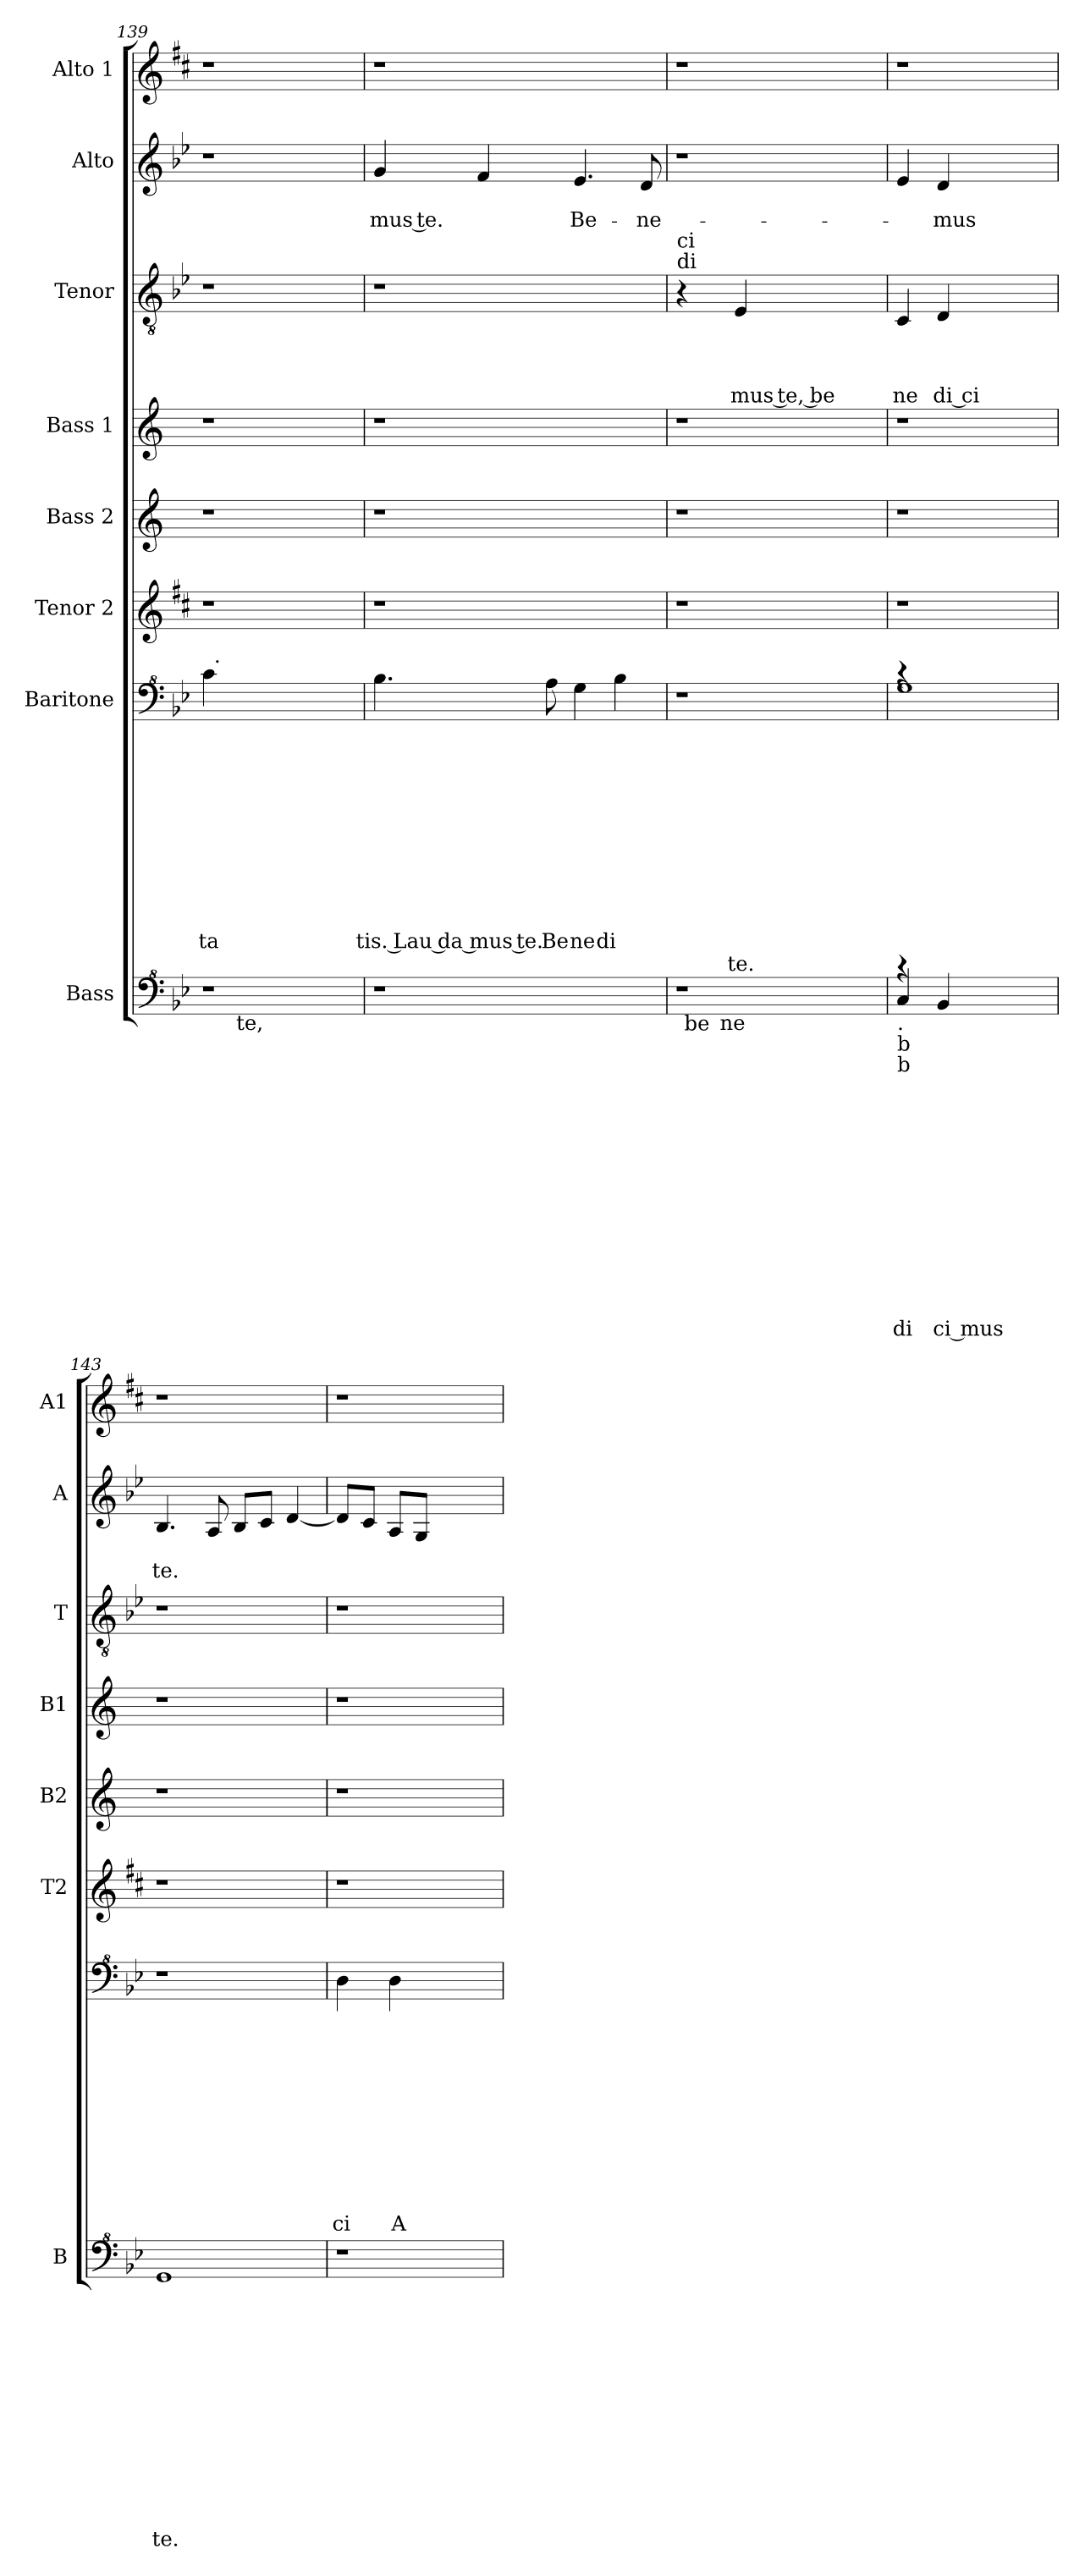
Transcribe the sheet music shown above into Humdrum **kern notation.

**kern	**text	**text	**text	**text	**text	**text	**text	**text	**text	**text	**text	**text	**text	**kern	**text	**text	**text	**text	**text	**text	**text	**text	**text	**text	**text	**kern	**kern	**kern	**kern	**text	**text	**text	**text	**kern	**text	**text	**kern
*part8	*part8	*part8	*part8	*part8	*part8	*part8	*part8	*part8	*part8	*part8	*part8	*part8	*part8	*part7	*part7	*part7	*part7	*part7	*part7	*part7	*part7	*part7	*part7	*part7	*part7	*part6	*part5	*part4	*part3	*part3	*part3	*part3	*part3	*part2	*part2	*part2	*part1
*staff8	*staff8	*staff8	*staff8	*staff8	*staff8	*staff8	*staff8	*staff8	*staff8	*staff8	*staff8	*staff8	*staff8	*staff7	*staff7	*staff7	*staff7	*staff7	*staff7	*staff7	*staff7	*staff7	*staff7	*staff7	*staff7	*staff6	*staff5	*staff4	*staff3	*staff3	*staff3	*staff3	*staff3	*staff2	*staff2	*staff2	*staff1
*I"Bass	*	*	*	*	*	*	*	*	*	*	*	*	*	*I"Baritone	*	*	*	*	*	*	*	*	*	*	*	*I"Tenor 2	*I"Bass 2	*I"Bass 1	*I"Tenor	*	*	*	*	*I"Alto	*	*	*I"Alto 1
*I'B	*	*	*	*	*	*	*	*	*	*	*	*	*	*	*	*	*	*	*	*	*	*	*	*	*	*I'T2	*I'B2	*I'B1	*I'T	*	*	*	*	*I'A	*	*	*I'A1
*clefF^4	*	*	*	*	*	*	*	*	*	*	*	*	*	*clefF^4	*	*	*	*	*	*	*	*	*	*	*	*clefG2	*clefG2	*clefG2	*clefGv2	*	*	*	*	*clefG2	*	*	*clefG2
*	*	*	*	*	*	*	*	*	*	*	*	*	*	*	*	*	*	*	*	*	*	*	*	*	*	*ITrd1c2	*	*	*ITrd1c2	*	*	*	*	*ITrd1c2	*	*	*ITrd1c2
*k[b-e-]	*	*	*	*	*	*	*	*	*	*	*	*	*	*k[b-e-]	*	*	*	*	*	*	*	*	*	*	*	*k[]	*k[]	*k[]	*k[b-e-a-d-]	*	*	*	*	*k[b-e-a-d-]	*	*	*k[]
*B-:	*	*	*	*	*	*	*	*	*	*	*	*	*	*B-:	*	*	*	*	*	*	*	*	*	*	*	*C:	*C:	*C:	*A-:	*	*	*	*	*A-:	*	*	*C:
=139	=139	=139	=139	=139	=139	=139	=139	=139	=139	=139	=139	=139	=139	=139	=139	=139	=139	=139	=139	=139	=139	=139	=139	=139	=139	=139	=139	=139	=139	=139	=139	=139	=139	=139	=139	=139	=139
!LO:TX:b:t=mus	!	!	!	!	!	!	!	!	!	!	!	!	!	!	!	!	!	!	!	!	!	!	!	!	!	!	!	!	!	!	!	!	!	!	!	!	!
!	!	!	!	!	!	!	!	!	!	!	!	!	!	!	!	!	!	!	!	!	!	!	!	!	!LO:LY:b:rj	!	!	!	!	!	!	!	!	!	!	!	!
*^	*	*	*	*	*	*	*	*	*	*	*	*	*	*^	*	*	*	*	*	*	*	*	*	*	*	*	*	*	*	*	*	*	*	*	*	*	*
1r	8ryy	.	.	.	.	.	.	.	.	.	.	.	.	.	4cc\	32ryy	.	.	.	.	.	.	.	.	.	.	ta	1r	1r	1r	1r	.	.	.	.	1r	.	.	1r
!	!	!	!	!	!	!	!	!	!	!	!	!	!	!	!	!LO:TX:a:t=.	!	!	!	!	!	!	!	!	!	!	!	!	!	!	!	!	!	!	!	!	!	!	!
.	.	.	.	.	.	.	.	.	.	.	.	.	.	.	.	2ryy	.	.	.	.	.	.	.	.	.	.	.	.	.	.	.	.	.	.	.	.	.	.	.
!	!LO:TX:b:t=te,	!	!	!	!	!	!	!	!	!	!	!	!	!	!	!	!	!	!	!	!	!	!	!	!	!	!	!	!	!	!	!	!	!	!	!	!	!	!
.	2..ryy	.	.	.	.	.	.	.	.	.	.	.	.	.	.	.	.	.	.	.	.	.	.	.	.	.	.	.	.	.	.	.	.	.	.	.	.	.	.
.	.	.	.	.	.	.	.	.	.	.	.	.	.	.	2.ryy	.	.	.	.	.	.	.	.	.	.	.	.	.	.	.	.	.	.	.	.	.	.	.	.
.	.	.	.	.	.	.	.	.	.	.	.	.	.	.	.	4...ryy	.	.	.	.	.	.	.	.	.	.	.	.	.	.	.	.	.	.	.	.	.	.	.
=140	=140	=140	=140	=140	=140	=140	=140	=140	=140	=140	=140	=140	=140	=140	=140	=140	=140	=140	=140	=140	=140	=140	=140	=140	=140	=140	=140	=140	=140	=140	=140	=140	=140	=140	=140	=140	=140	=140	=140
!	!	!	!	!	!	!	!	!	!	!	!	!	!	!	!	!	!	!	!	!	!	!	!	!	!	!	!LO:LY:b	!	!	!	!	!	!	!	!	!	!	!LO:LY:b:rj	!
*v	*v	*	*	*	*	*	*	*	*	*	*	*	*	*	*	*	*	*	*	*	*	*	*	*	*	*	*	*	*	*	*	*	*	*	*	*	*	*	*
*	*	*	*	*	*	*	*	*	*	*	*	*	*	*v	*v	*	*	*	*	*	*	*	*	*	*	*	*	*	*	*	*	*	*	*	*	*	*	*
1r	.	.	.	.	.	.	.	.	.	.	.	.	.	4.b-\	.	.	.	.	.	.	.	.	.	.	tis. Lau da mus te.	1r	1r	1r	1r	.	.	.	.	4f/	.	-mus te.	1r
.	.	.	.	.	.	.	.	.	.	.	.	.	.	.	.	.	.	.	.	.	.	.	.	.	.	.	.	.	.	.	.	.	.	4e-/	.	.	.
!	!	!	!	!	!	!	!	!	!	!	!	!	!	!	!	!	!	!	!	!	!	!	!	!	!LO:LY:b	!	!	!	!	!	!	!	!	!	!	!	!
.	.	.	.	.	.	.	.	.	.	.	.	.	.	8a\	.	.	.	.	.	.	.	.	.	.	Be	.	.	.	.	.	.	.	.	.	.	.	.
!	!	!	!	!	!	!	!	!	!	!	!	!	!	!	!	!	!	!	!	!	!	!	!	!	!LO:LY:b	!	!	!	!	!	!	!	!	!	!	!LO:LY:b	!
.	.	.	.	.	.	.	.	.	.	.	.	.	.	4g\	.	.	.	.	.	.	.	.	.	.	ne	.	.	.	.	.	.	.	.	4.d-/	.	Be-	.
!	!	!	!	!	!	!	!	!	!	!	!	!	!	!	!	!	!	!	!	!	!	!	!	!	!LO:LY:b	!	!	!	!	!	!	!	!	!	!	!	!
.	.	.	.	.	.	.	.	.	.	.	.	.	.	4b-\	.	.	.	.	.	.	.	.	.	.	di	.	.	.	.	.	.	.	.	.	.	.	.
!	!	!	!	!	!	!	!	!	!	!	!	!	!	!	!	!	!	!	!	!	!	!	!	!	!	!	!	!	!	!	!	!	!	!	!	!LO:LY:b	!
.	.	.	.	.	.	.	.	.	.	.	.	.	.	.	.	.	.	.	.	.	.	.	.	.	.	.	.	.	.	.	.	.	.	8c/	.	-ne-	.
=141	=141	=141	=141	=141	=141	=141	=141	=141	=141	=141	=141	=141	=141	=141	=141	=141	=141	=141	=141	=141	=141	=141	=141	=141	=141	=141	=141	=141	=141	=141	=141	=141	=141	=141	=141	=141	=141
!	!	!	!	!	!	!	!	!	!	!	!	!	!	!	!	!	!	!	!	!	!	!	!	!	!	!	!	!	!LO:TX:a:t=di	!	!	!	!	!	!	!	!
!	!	!	!	!	!	!	!	!	!	!	!	!	!	!	!	!	!	!	!	!	!	!	!	!	!	!	!	!	!LO:TX:a:t=ci	!	!	!	!	!	!	!	!
!LO:TX:a:t=mus	!	!	!	!	!	!	!	!	!	!	!	!	!	!	!	!	!	!	!	!	!	!	!	!	!	!	!	!	!	!	!	!	!	!	!	!	!
*^	*	*	*	*	*	*	*	*	*	*	*	*	*	*	*	*	*	*	*	*	*	*	*	*	*	*	*	*	*	*	*	*	*	*	*	*	*
*	*^	*	*	*	*	*	*	*	*	*	*	*	*	*	*	*	*	*	*	*	*	*	*	*	*	*	*	*	*	*	*	*	*	*	*	*	*	*
*	*	*^	*	*	*	*	*	*	*	*	*	*	*	*	*	*	*	*	*	*	*	*	*	*	*	*	*	*	*	*	*	*	*	*	*	*	*	*	*
1r	64ryy	8..ryy	8...ryy	.	.	.	.	.	.	.	.	.	.	.	.	.	1r	.	.	.	.	.	.	.	.	.	.	.	1r	1r	1r	4r	.	.	.	.	1r	.	.	1r
!	!LO:TX:b:t=be	!	!	!	!	!	!	!	!	!	!	!	!	!	!	!	!	!	!	!	!	!	!	!	!	!	!	!	!	!	!	!	!	!	!	!	!	!	!	!
.	2ryy	.	.	.	.	.	.	.	.	.	.	.	.	.	.	.	.	.	.	.	.	.	.	.	.	.	.	.	.	.	.	.	.	.	.	.	.	.	.	.
!	!	!LO:TX:b:t=ne	!	!	!	!	!	!	!	!	!	!	!	!	!	!	!	!	!	!	!	!	!	!	!	!	!	!	!	!	!	!	!	!	!	!	!	!	!	!
.	.	2ryy	.	.	.	.	.	.	.	.	.	.	.	.	.	.	.	.	.	.	.	.	.	.	.	.	.	.	.	.	.	.	.	.	.	.	.	.	.	.
!	!	!	!LO:TX:a:t=te.	!	!	!	!	!	!	!	!	!	!	!	!	!	!	!	!	!	!	!	!	!	!	!	!	!	!	!	!	!	!	!	!	!	!	!	!	!
.	.	.	2ryy	.	.	.	.	.	.	.	.	.	.	.	.	.	.	.	.	.	.	.	.	.	.	.	.	.	.	.	.	.	.	.	.	.	.	.	.	.
!	!	!	!	!	!	!	!	!	!	!	!	!	!	!	!	!	!	!	!	!	!	!	!	!	!	!	!	!	!	!	!	!	!	!	!	!LO:LY:b:rj	!	!	!	!
.	.	.	.	.	.	.	.	.	.	.	.	.	.	.	.	.	.	.	.	.	.	.	.	.	.	.	.	.	.	.	.	4D-/	.	.	.	mus te, be	.	.	.	.
.	.	.	.	.	.	.	.	.	.	.	.	.	.	.	.	.	.	.	.	.	.	.	.	.	.	.	.	.	.	.	.	2ryy	.	.	.	.	.	.	.	.
.	4ryy	.	.	.	.	.	.	.	.	.	.	.	.	.	.	.	.	.	.	.	.	.	.	.	.	.	.	.	.	.	.	.	.	.	.	.	.	.	.	.
.	.	4ryy	.	.	.	.	.	.	.	.	.	.	.	.	.	.	.	.	.	.	.	.	.	.	.	.	.	.	.	.	.	.	.	.	.	.	.	.	.	.
.	.	.	4ryy	.	.	.	.	.	.	.	.	.	.	.	.	.	.	.	.	.	.	.	.	.	.	.	.	.	.	.	.	.	.	.	.	.	.	.	.	.
.	8...ryy	.	.	.	.	.	.	.	.	.	.	.	.	.	.	.	.	.	.	.	.	.	.	.	.	.	.	.	.	.	.	.	.	.	.	.	.	.	.	.
.	.	32ryy	.	.	.	.	.	.	.	.	.	.	.	.	.	.	.	.	.	.	.	.	.	.	.	.	.	.	.	.	.	.	.	.	.	.	.	.	.	.
.	.	.	64ryy	.	.	.	.	.	.	.	.	.	.	.	.	.	.	.	.	.	.	.	.	.	.	.	.	.	.	.	.	.	.	.	.	.	.	.	.	.
!!LO:LB:g=z
=142	=142	=142	=142	=142	=142	=142	=142	=142	=142	=142	=142	=142	=142	=142	=142	=142	=142	=142	=142	=142	=142	=142	=142	=142	=142	=142	=142	=142	=142	=142	=142	=142	=142	=142	=142	=142	=142	=142	=142	=142
!	!	!	!	!	!	!	!	!	!	!	!	!	!	!	!	!	!LO:TX:b:t=.	!	!	!	!	!	!	!	!	!	!	!	!	!	!	!	!	!	!	!	!	!	!	!
!	!	!	!	!	!	!	!	!	!	!	!	!	!	!	!	!	!LO:TX:b:t=b	!	!	!	!	!	!	!	!	!	!	!	!	!	!	!	!	!	!	!	!	!	!	!
!	!	!	!	!	!	!	!	!	!	!	!	!	!	!	!	!	!LO:TX:b:t=b	!	!	!	!	!	!	!	!	!	!	!	!	!	!	!	!	!	!	!	!	!	!	!
!LO:TX:b:t=.	!	!	!	!	!	!	!	!	!	!	!	!	!	!	!	!	!	!	!	!	!	!	!	!	!	!	!	!	!	!	!	!	!	!	!	!	!	!	!	!
!LO:TX:b:t=b	!	!	!	!	!	!	!	!	!	!	!	!	!	!	!	!	!	!	!	!	!	!	!	!	!	!	!	!	!	!	!	!	!	!	!	!	!	!	!	!
!LO:TX:b:t=b	!	!	!	!	!	!	!	!	!	!	!	!	!	!	!	!	!	!	!	!	!	!	!	!	!	!	!	!	!	!	!	!	!	!	!	!	!	!	!	!
!	!	!	!	!	!	!	!	!	!	!	!	!	!	!	!	!LO:LY:b	!	!	!	!	!	!	!	!	!	!	!	!	!	!	!	!	!	!	!	!LO:LY:b	!	!	!	!
*	*v	*v	*v	*	*	*	*	*	*	*	*	*	*	*	*	*	*^	*	*	*	*	*	*	*	*	*	*	*	*	*	*	*	*	*	*	*	*	*	*	*
4rcc	4c/	.	.	.	.	.	.	.	.	.	.	.	.	di	4rcc	1g	.	.	.	.	.	.	.	.	.	.	.	1r	1r	1r	4BB-/	.	.	.	ne	4d-/	.	.	1r
!	!	!	!	!	!	!	!	!	!	!	!	!	!	!LO:LY:b	!	!	!	!	!	!	!	!	!	!	!	!	!	!	!	!	!	!	!	!	!LO:LY:b	!	!	!LO:LY:b	!
2ryy	4B-/	.	.	.	.	.	.	.	.	.	.	.	.	ci mus	2.ryy	.	.	.	.	.	.	.	.	.	.	.	.	.	.	.	4C/	.	.	.	di ci	4c/	.	-mus	.
.	2ryy	.	.	.	.	.	.	.	.	.	.	.	.	.	.	.	.	.	.	.	.	.	.	.	.	.	.	.	.	.	2ryy	.	.	.	.	2ryy	.	.	.
4ryy	.	.	.	.	.	.	.	.	.	.	.	.	.	.	.	.	.	.	.	.	.	.	.	.	.	.	.	.	.	.	.	.	.	.	.	.	.	.	.
*v	*v	*	*	*	*	*	*	*	*	*	*	*	*	*	*	*	*	*	*	*	*	*	*	*	*	*	*	*	*	*	*	*	*	*	*	*	*	*	*
*	*	*	*	*	*	*	*	*	*	*	*	*	*	*v	*v	*	*	*	*	*	*	*	*	*	*	*	*	*	*	*	*	*	*	*	*	*	*	*
=143	=143	=143	=143	=143	=143	=143	=143	=143	=143	=143	=143	=143	=143	=143	=143	=143	=143	=143	=143	=143	=143	=143	=143	=143	=143	=143	=143	=143	=143	=143	=143	=143	=143	=143	=143	=143	=143
!	!	!	!	!	!	!	!	!	!	!	!	!	!LO:LY:b	!	!	!	!	!	!	!	!	!	!	!	!	!	!	!	!	!	!	!	!	!	!	!LO:LY:b	!
1G	.	.	.	.	.	.	.	.	.	.	.	.	te.	1r	.	.	.	.	.	.	.	.	.	.	.	1r	1r	1r	1r	.	.	.	.	4.A-/	.	te.	1r
.	.	.	.	.	.	.	.	.	.	.	.	.	.	.	.	.	.	.	.	.	.	.	.	.	.	.	.	.	.	.	.	.	.	8G/	.	.	.
.	.	.	.	.	.	.	.	.	.	.	.	.	.	.	.	.	.	.	.	.	.	.	.	.	.	.	.	.	.	.	.	.	.	8A-/L	.	.	.
.	.	.	.	.	.	.	.	.	.	.	.	.	.	.	.	.	.	.	.	.	.	.	.	.	.	.	.	.	.	.	.	.	.	8B-/J	.	.	.
.	.	.	.	.	.	.	.	.	.	.	.	.	.	.	.	.	.	.	.	.	.	.	.	.	.	.	.	.	.	.	.	.	.	[<4c/	.	.	.
=144	=144	=144	=144	=144	=144	=144	=144	=144	=144	=144	=144	=144	=144	=144	=144	=144	=144	=144	=144	=144	=144	=144	=144	=144	=144	=144	=144	=144	=144	=144	=144	=144	=144	=144	=144	=144	=144
!	!	!	!	!	!	!	!	!	!	!	!	!	!	!	!	!	!	!	!	!	!	!	!	!	!LO:LY:b:rj	!	!	!	!	!	!	!	!	!	!	!	!
1r	.	.	.	.	.	.	.	.	.	.	.	.	.	4d\	.	.	.	.	.	.	.	.	.	.	ci	1r	1r	1r	1r	.	.	.	.	8c/L]	.	.	1r
.	.	.	.	.	.	.	.	.	.	.	.	.	.	.	.	.	.	.	.	.	.	.	.	.	.	.	.	.	.	.	.	.	.	8B-/J	.	.	.
!	!	!	!	!	!	!	!	!	!	!	!	!	!	!	!	!	!	!	!	!	!	!	!	!	!LO:LY:b	!	!	!	!	!	!	!	!	!	!	!	!
.	.	.	.	.	.	.	.	.	.	.	.	.	.	4d\	.	.	.	.	.	.	.	.	.	.	A	.	.	.	.	.	.	.	.	8G/L	.	.	.
.	.	.	.	.	.	.	.	.	.	.	.	.	.	.	.	.	.	.	.	.	.	.	.	.	.	.	.	.	.	.	.	.	.	8F/J	.	.	.
.	.	.	.	.	.	.	.	.	.	.	.	.	.	2ryy	.	.	.	.	.	.	.	.	.	.	.	.	.	.	.	.	.	.	.	2ryy	.	.	.
=	=	=	=	=	=	=	=	=	=	=	=	=	=	=	=	=	=	=	=	=	=	=	=	=	=	=	=	=	=	=	=	=	=	=	=	=	=
*-	*-	*-	*-	*-	*-	*-	*-	*-	*-	*-	*-	*-	*-	*-	*-	*-	*-	*-	*-	*-	*-	*-	*-	*-	*-	*-	*-	*-	*-	*-	*-	*-	*-	*-	*-	*-	*-
